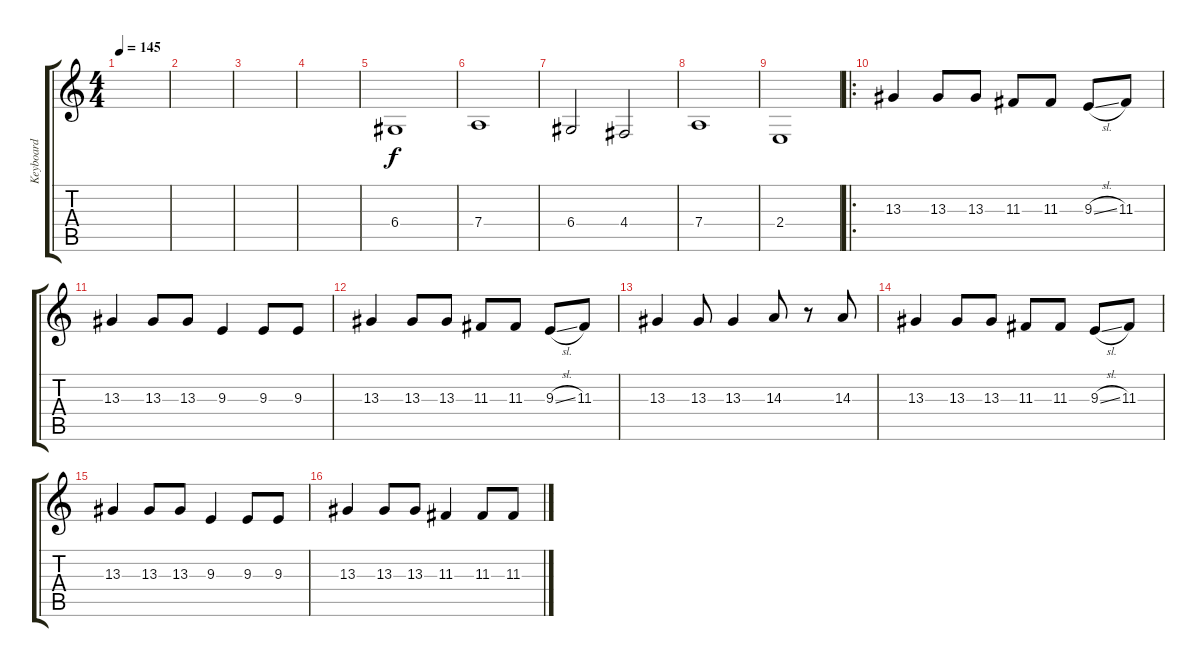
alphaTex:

\track ("Keyboard" "Keyboard") {solo instrument lead2sawtooth}
\staff {score tabs}
\tuning (E4 B3 G3 D3 A2 E2) {hide}
\ts (4 4)
\tempo 145
\clef g2
\ks c
|
|
|
|
6.4.1 |
7.4.1 |
6.4.2 4.4.2 |
7.4.1 |
2.4.1 |
\ro
13.3.4 13.3.8 13.3.8 11.3.8 11.3.8 9.3{sl}.8 11.3.8 |
13.3.4 13.3.8 13.3.8 9.3.4 9.3.8 9.3.8 |
13.3.4 13.3.8 13.3.8 11.3.8 11.3.8 9.3{sl}.8 11.3.8 |
13.3.4 13.3.8 13.3.4 14.3.8 r.8 14.3.8 |
13.3.4 13.3.8 13.3.8 11.3.8 11.3.8 9.3{sl}.8 11.3.8 |
13.3.4 13.3.8 13.3.8 9.3.4 9.3.8 9.3.8 |
13.3.4 13.3.8 13.3.8 11.3.4 11.3.8 11.3.8
